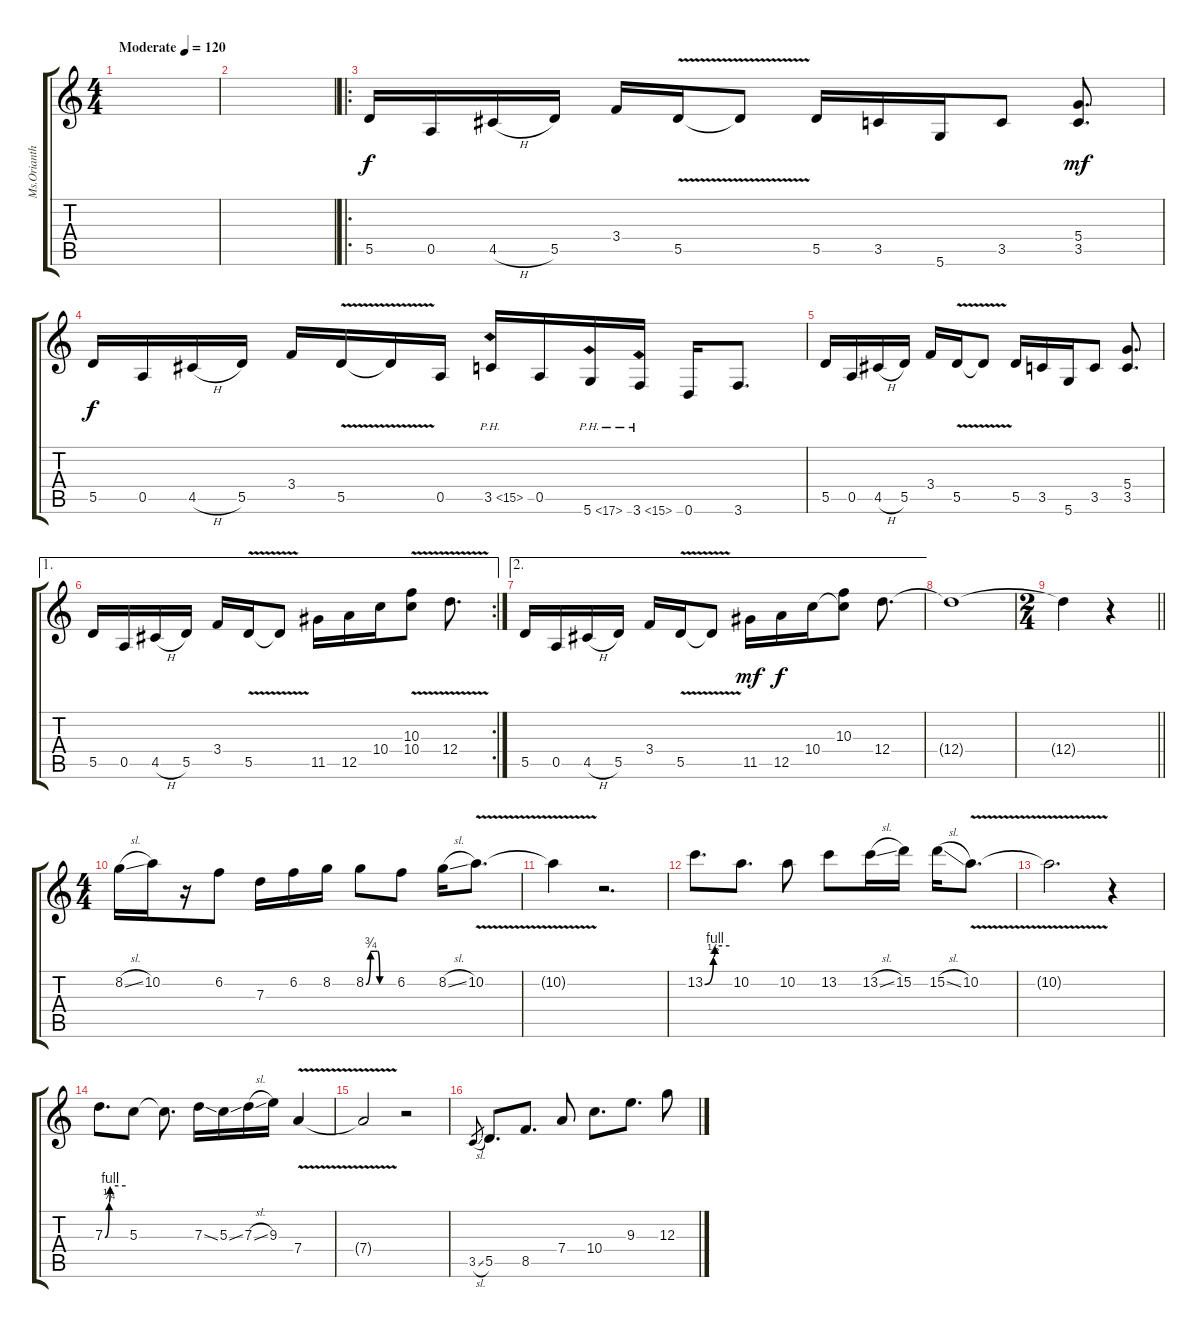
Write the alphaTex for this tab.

\track ("Ms.Orianthi " "Ms.Orianth") {instrument overdrivenguitar}
\staff {score tabs}
\tuning (E4 B3 G3 D3 A2 D2) {hide}
\ts (4 4)
\tempo (120 "Moderate")
\clef g2
\ks c
|
|
\ro
5.5.16 0.5.16 4.5{h}.16 5.5.16 3.4.16 5.5{v}.16 5.5{t}.8 5.5.16 3.5.16 5.6.16 3.5.8 (5.4 3.5).8{d dy mf} |
5.5.16{dy f} 0.5.16 4.5{h}.16 5.5.16 3.4.16 5.5{v}.16 5.5{t}.16 0.5.16 3.5{ph 12}.16 0.5.16 5.6{ph 12}.16 3.6{ph 12}.16 0.6.16 3.6.8{d} |
5.5.16 0.5.16 4.5{h}.16 5.5.16 3.4.16 5.5{v}.16 5.5{t}.8 5.5.16 3.5.16 5.6.16 3.5.8 (5.4 3.5).8{d} |
\ae 1
\rc 2
5.5.16 0.5.16 4.5{h}.16 5.5.16 3.4.16 5.5{v}.16 5.5{t}.8 11.5.16 12.5.16 10.4.16 (10.3 10.4{v}).8 12.4{v}.8{d} |
\ae 2
5.5.16 0.5.16 4.5{h}.16 5.5.16 3.4.16 5.5{v}.16 5.5{t}.8 11.5.16{dy mf} 12.5.16{dy f} 10.4.16 (10.3 10.4{t}).8 12.4.8{d} |
12.4{t}.1 |
\ts (2 4)
\barLineRight lightlight
12.4{t}.4 r.4 |
\ts (4 4)
\section ("" "")
8.2{sl}.16 10.2.16 r.16 6.2.8 7.3.16 6.2.16 8.2.16 8.2{be (custom 0 0 10 3 20 3 25 3 30 0 60 0)}.8 6.2.8 8.2{sl}.16 10.2{v}.8{d} |
10.2{t}.4 r.2{d} |
13.2{be (custom 0 0 21 2 25 4 60 4)}.8{d} 10.2.8{d} 10.2.8 13.2.8 13.2{sl}.16 15.2.16 15.2{sl}.16 10.2{v}.8{d} |
10.2{t}.2{d} r.4 |
7.3{be (custom 0 0 12 1 15 4 60 4)}.8{d} 5.3.8 5.3{t}.8{d} 7.3{ss}.16 5.3{ss}.16 7.3{sl}.16 9.3.16 7.4{v}.4 |
7.4{t}.2 r.2 |
3.5{sl}.8{gr} 5.5.8{d} 8.5.8{d} 7.4.8 10.4.8{d} 9.3.8{d} 12.3.8
